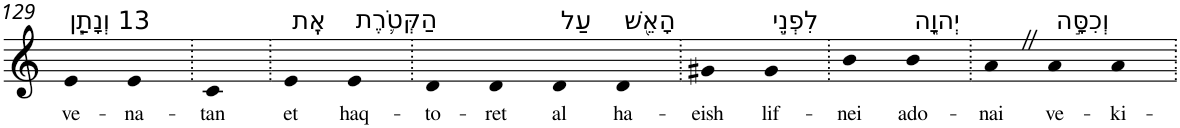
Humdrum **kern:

**kern	**text
*part1	*part1
*staff1	*staff1
*I"Piano	*
*I'Pno	*
!!LO:PB:g=z
*clefG2	*
*k[]	*
=129	=129
!LO:TX:a:t=13 וְנָתַ֧ן	!
!	!LO:LY:b
4e	ve-
!	!LO:LY:b
4e	-na-
=130.	=130.
!	!LO:LY:b
4c	-tan
=131.	=131.
!LO:TX:a:t=אֶֽת	!
!	!LO:LY:b
4e	et
!LO:TX:a:t=הַקְּטֹ֛רֶת	!
!	!LO:LY:b
4e	haq-
=132.	=132.
!	!LO:LY:b
4d	-to-
!	!LO:LY:b
4d	-ret
!LO:TX:a:t=עַל	!
!	!LO:LY:b
4d	al
!LO:TX:a:t=הָאֵ֖שׁ	!
!	!LO:LY:b
4d	ha-
=133.	=133.
!	!LO:LY:b
4g#X	-eish
!LO:TX:a:t=לִפְנֵ֣י	!
!	!LO:LY:b
4g#	lif-
=134.	=134.
!	!LO:LY:b
4b	-nei
!LO:TX:a:t=יְהוָ֑ה	!
!	!LO:LY:b
4b	ado-
=135.	=135.
!	!LO:LY:b
4aZ	-nai
!LO:TX:a:t=וְכִסָּ֣ה	!
!	!LO:LY:b
4a	ve-
!	!LO:LY:b
4a	-ki-
=.	=.
*-	*-
